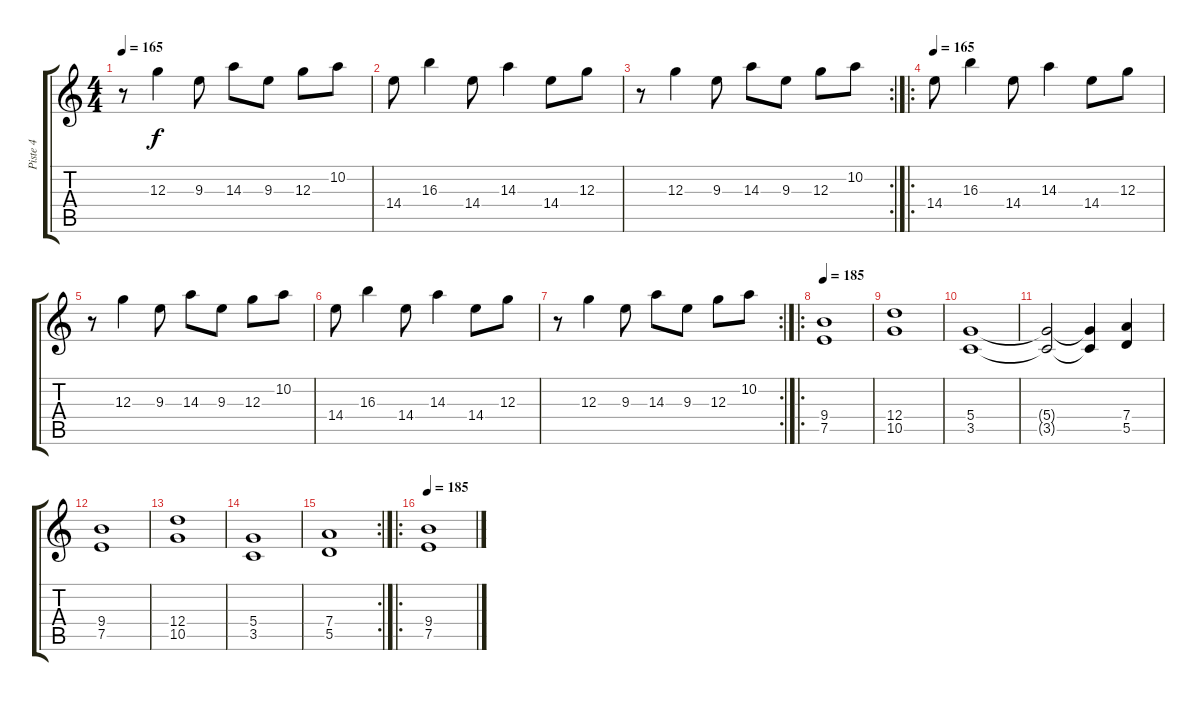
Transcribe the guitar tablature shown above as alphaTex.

\track ("Piste 4" "Piste 4") {instrument electricguitarclean}
\staff {score tabs}
\tuning (E4 B3 G3 D3 A2 E2) {hide}
\ts (4 4)
\tempo 165
\clef g2
\ks c
r.8{dy f} 12.3.4 9.3.8 14.3.8 9.3.8 12.3.8 10.2.8 |
14.4.8 16.3.4 14.4.8 14.3.4 14.4.8 12.3.8 |
\rc 2
r.8 12.3.4 9.3.8 14.3.8 9.3.8 12.3.8 10.2.8 |
\ro
\tempo 165
14.4.8{instrument distortionguitar} 16.3.4 14.4.8 14.3.4 14.4.8 12.3.8 |
r.8 12.3.4 9.3.8 14.3.8 9.3.8 12.3.8 10.2.8 |
14.4.8 16.3.4 14.4.8 14.3.4 14.4.8 12.3.8 |
\rc 2
r.8 12.3.4 9.3.8 14.3.8 9.3.8 12.3.8 10.2.8 |
\ro
\tempo 185
(9.4 7.5).1{instrument distortionguitar} |
(12.4 10.5).1 |
(5.4 3.5).1 |
(5.4{t} 3.5{t}).2 (5.4{t} 3.5{t}).4 (7.4 5.5).4 |
(9.4 7.5).1 |
(12.4 10.5).1 |
(5.4 3.5).1 |
\rc 2
(7.4 5.5).1 |
\ro
\tempo 185
(9.4 7.5).1{instrument distortionguitar}
